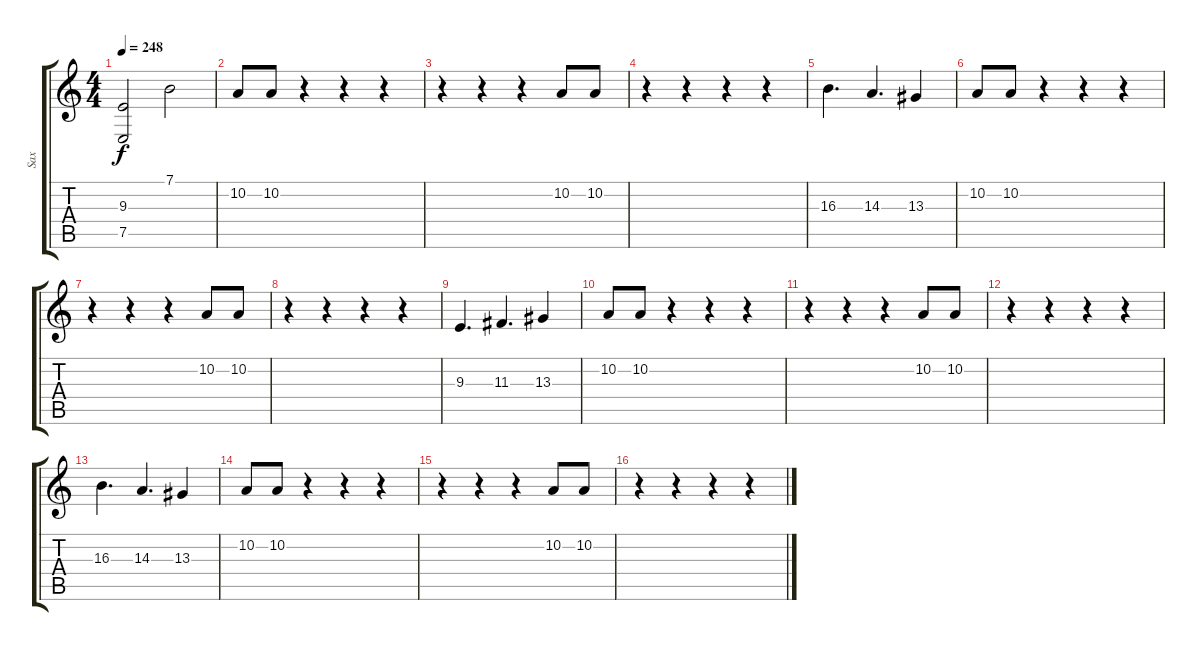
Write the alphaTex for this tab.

\track ("Sax" "Sax") {instrument altosax}
\staff {score tabs}
\tuning (E4 B3 G3 D3 A2 E2) {hide}
\ts (4 4)
\tempo 248
\clef g2
\ks c
(9.3 7.5{t}).2{dy f} 7.1.2 |
10.2.8 10.2.8 r.4 r.4 r.4 |
r.4 r.4 r.4 10.2.8 10.2.8 |
r.4 r.4 r.4 r.4 |
16.3.4{d} 14.3.4{d} 13.3.4 |
10.2.8 10.2.8 r.4 r.4 r.4 |
r.4 r.4 r.4 10.2.8 10.2.8 |
r.4 r.4 r.4 r.4 |
9.3.4{d} 11.3.4{d} 13.3.4 |
10.2.8 10.2.8 r.4 r.4 r.4 |
r.4 r.4 r.4 10.2.8 10.2.8 |
r.4 r.4 r.4 r.4 |
16.3.4{d} 14.3.4{d} 13.3.4 |
10.2.8 10.2.8 r.4 r.4 r.4 |
r.4 r.4 r.4 10.2.8 10.2.8 |
r.4 r.4 r.4 r.4
